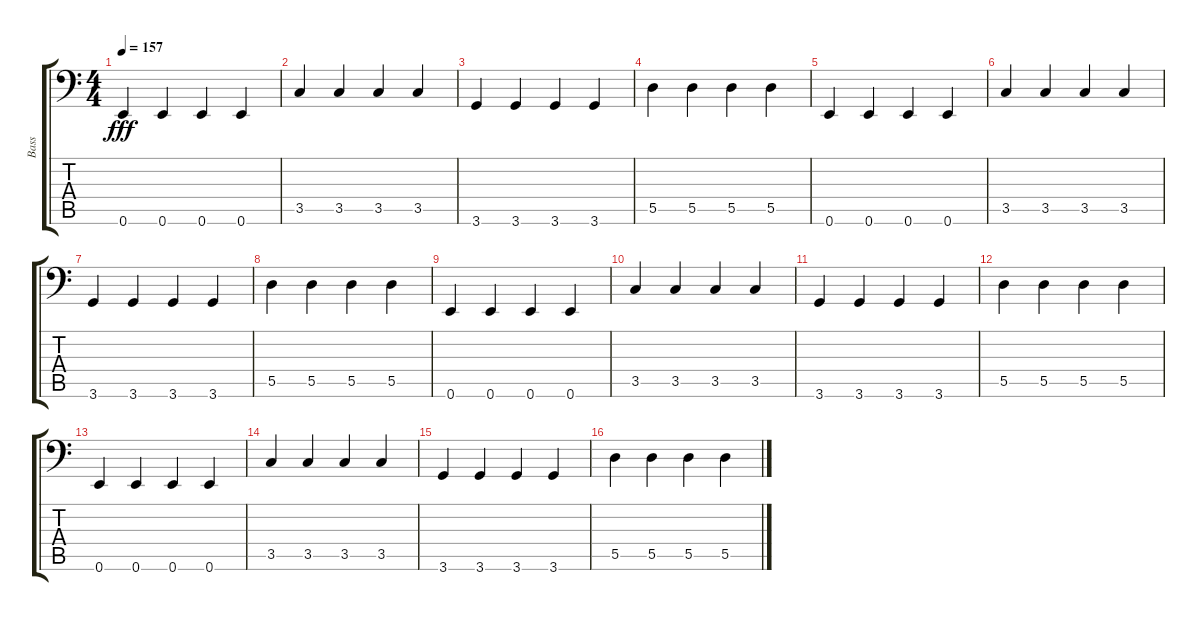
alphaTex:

\track ("Bass" "Bass") {instrument electricbassfinger}
\staff {score tabs}
\tuning (E3 B2 G2 D2 A1 E1) {hide}
\ts (4 4)
\tempo 157
\clef f4
\ks c
0.6.4{dy fff} 0.6.4 0.6.4 0.6.4 |
3.5.4 3.5.4 3.5.4 3.5.4 |
3.6.4 3.6.4 3.6.4 3.6.4 |
5.5.4 5.5.4 5.5.4 5.5.4 |
0.6.4 0.6.4 0.6.4 0.6.4 |
3.5.4 3.5.4 3.5.4 3.5.4 |
3.6.4 3.6.4 3.6.4 3.6.4 |
5.5.4 5.5.4 5.5.4 5.5.4 |
0.6.4 0.6.4 0.6.4 0.6.4 |
3.5.4 3.5.4 3.5.4 3.5.4 |
3.6.4 3.6.4 3.6.4 3.6.4 |
5.5.4 5.5.4 5.5.4 5.5.4 |
0.6.4 0.6.4 0.6.4 0.6.4 |
3.5.4 3.5.4 3.5.4 3.5.4 |
3.6.4 3.6.4 3.6.4 3.6.4 |
5.5.4 5.5.4 5.5.4 5.5.4
